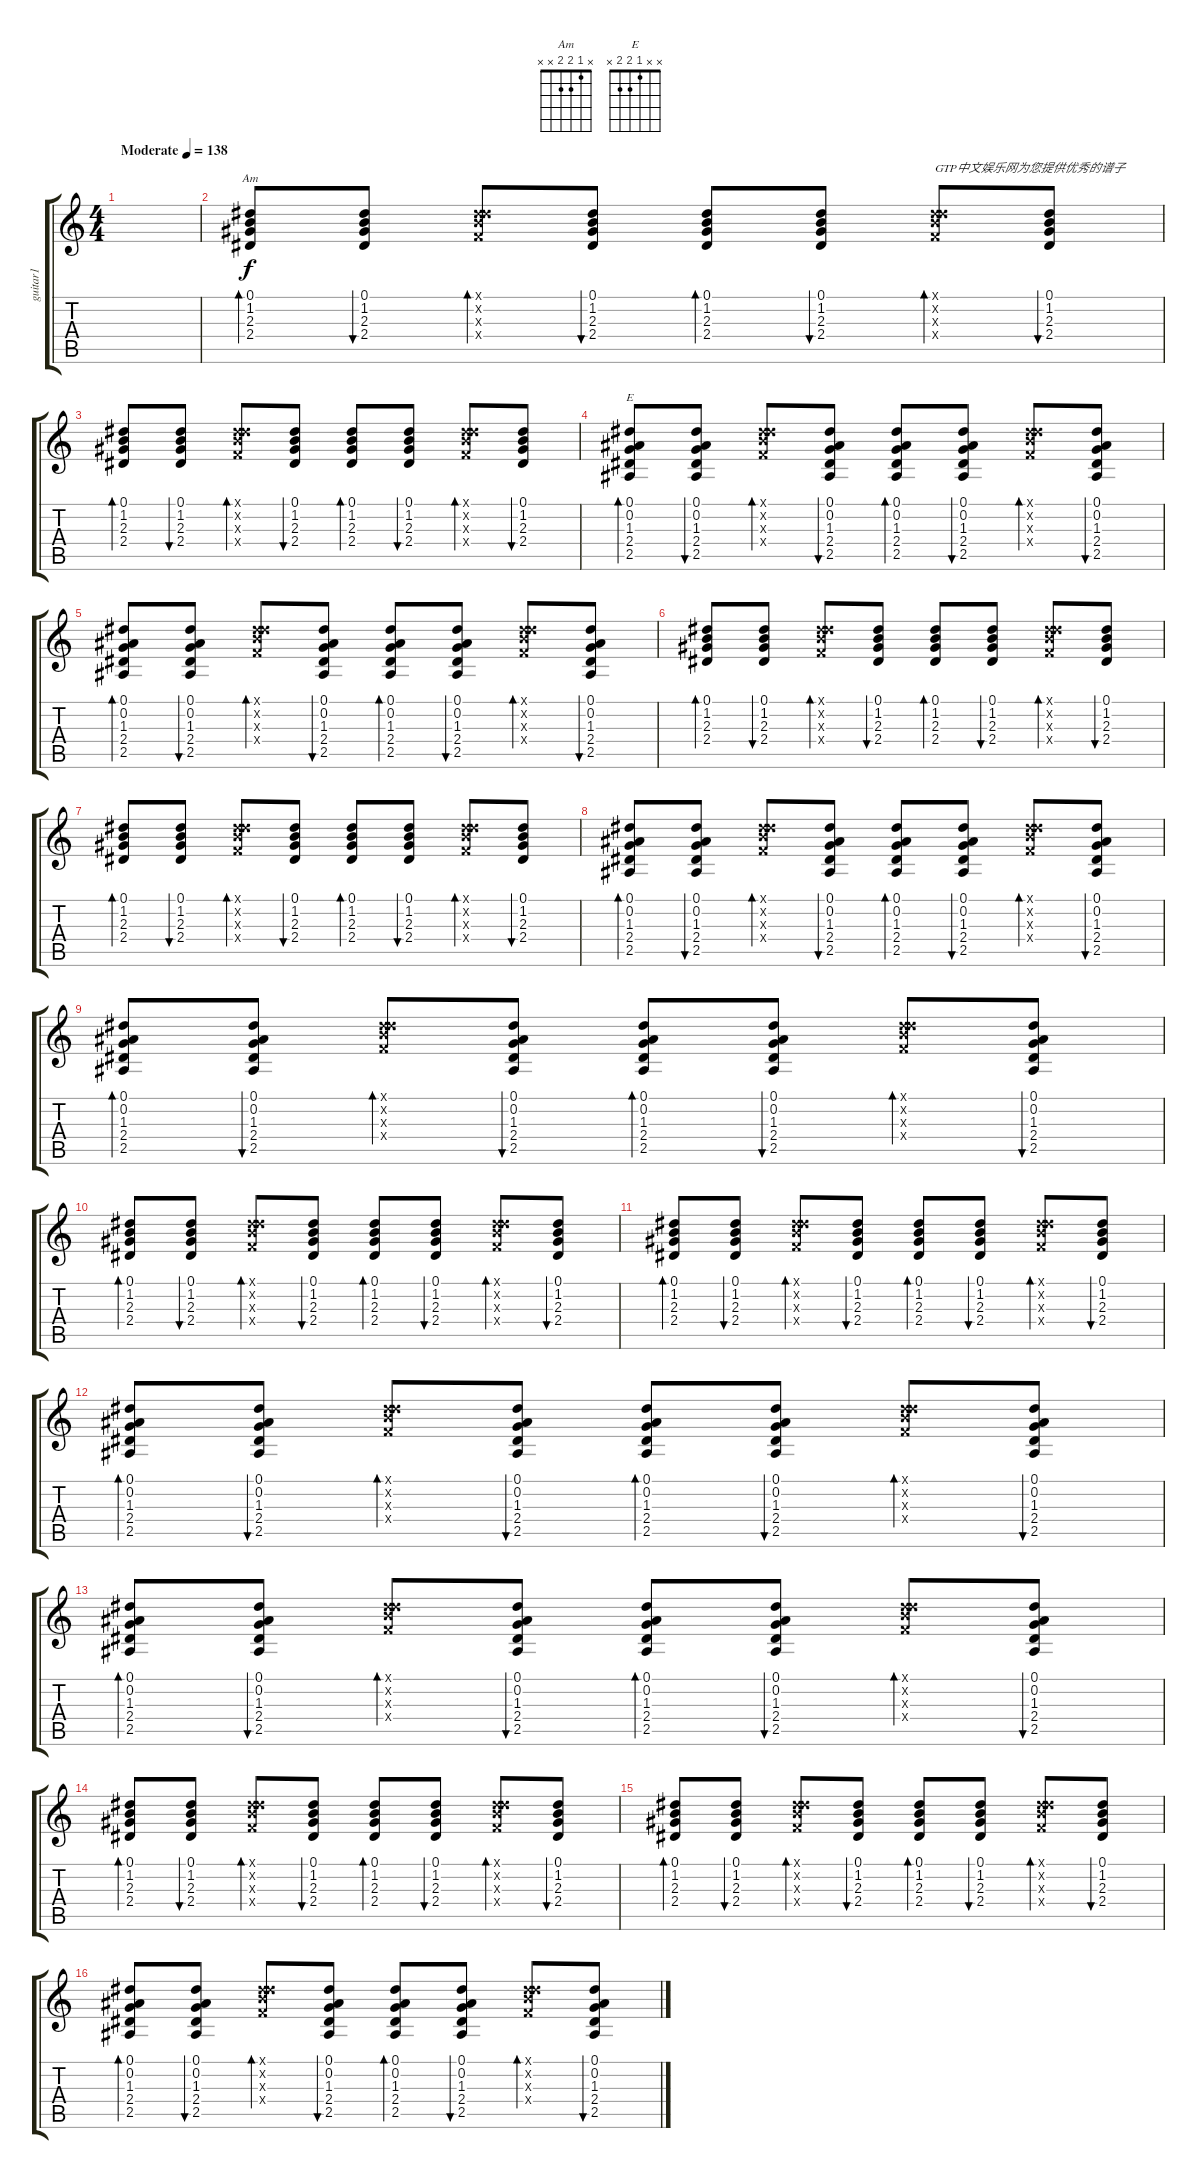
\track ("guitar1" "guitar1") {instrument acousticguitarsteel}
\staff {score tabs}
\tuning (Eb4 Bb3 Gb3 Db3 Ab2 Eb2) {hide}
\chord ("Am" x 1 2 2 x x)
\chord ("E" x x 1 2 2 x)
\ts (4 4)
\tempo (138 "Moderate")
\clef g2
\ks c
|
(0.1 1.2 2.3 2.4).8{bd 60 ch "Am"} (0.1 1.2 2.3 2.4).8{bu 60} (0.1{x} 5.2{x} 5.3{x} 4.4{x}).8{bd 60} (0.1 1.2 2.3 2.4).8{bu 60} (0.1 1.2 2.3 2.4).8{bd 60} (0.1 1.2 2.3 2.4).8{bu 60} (0.1{x} 5.2{x} 5.3{x} 4.4{x}).8{bd 60 txt "GTP中文娱乐网为您提供优秀的谱子"} (0.1 1.2 2.3 2.4).8{bu 60} |
(0.1 1.2 2.3 2.4).8{bd 60} (0.1 1.2 2.3 2.4).8{bu 60} (0.1{x} 5.2{x} 5.3{x} 4.4{x}).8{bd 60} (0.1 1.2 2.3 2.4).8{bu 60} (0.1 1.2 2.3 2.4).8{bd 60} (0.1 1.2 2.3 2.4).8{bu 60} (0.1{x} 5.2{x} 5.3{x} 4.4{x}).8{bd 60} (0.1 1.2 2.3 2.4).8{bu 60} |
(0.1 0.2 1.3 2.4 2.5).8{bd 60 ch "E"} (0.1 0.2 1.3 2.4 2.5).8{bu 60} (0.1{x} 5.2{x} 5.3{x} 4.4{x}).8{bd 60} (0.1 0.2 1.3 2.4 2.5).8{bu 60} (0.1 0.2 1.3 2.4 2.5).8{bd 60} (0.1 0.2 1.3 2.4 2.5).8{bu 60} (0.1{x} 5.2{x} 5.3{x} 4.4{x}).8{bd 60} (0.1 0.2 1.3 2.4 2.5).8{bu 60} |
(0.1 0.2 1.3 2.4 2.5).8{bd 60} (0.1 0.2 1.3 2.4 2.5).8{bu 60} (0.1{x} 5.2{x} 5.3{x} 4.4{x}).8{bd 60} (0.1 0.2 1.3 2.4 2.5).8{bu 60} (0.1 0.2 1.3 2.4 2.5).8{bd 60} (0.1 0.2 1.3 2.4 2.5).8{bu 60} (0.1{x} 5.2{x} 5.3{x} 4.4{x}).8{bd 60} (0.1 0.2 1.3 2.4 2.5).8{bu 60} |
(0.1 1.2 2.3 2.4).8{bd 60} (0.1 1.2 2.3 2.4).8{bu 60} (0.1{x} 5.2{x} 5.3{x} 4.4{x}).8{bd 60} (0.1 1.2 2.3 2.4).8{bu 60} (0.1 1.2 2.3 2.4).8{bd 60} (0.1 1.2 2.3 2.4).8{bu 60} (0.1{x} 5.2{x} 5.3{x} 4.4{x}).8{bd 60} (0.1 1.2 2.3 2.4).8{bu 60} |
(0.1 1.2 2.3 2.4).8{bd 60} (0.1 1.2 2.3 2.4).8{bu 60} (0.1{x} 5.2{x} 5.3{x} 4.4{x}).8{bd 60} (0.1 1.2 2.3 2.4).8{bu 60} (0.1 1.2 2.3 2.4).8{bd 60} (0.1 1.2 2.3 2.4).8{bu 60} (0.1{x} 5.2{x} 5.3{x} 4.4{x}).8{bd 60} (0.1 1.2 2.3 2.4).8{bu 60} |
(0.1 0.2 1.3 2.4 2.5).8{bd 60} (0.1 0.2 1.3 2.4 2.5).8{bu 60} (0.1{x} 5.2{x} 5.3{x} 4.4{x}).8{bd 60} (0.1 0.2 1.3 2.4 2.5).8{bu 60} (0.1 0.2 1.3 2.4 2.5).8{bd 60} (0.1 0.2 1.3 2.4 2.5).8{bu 60} (0.1{x} 5.2{x} 5.3{x} 4.4{x}).8{bd 60} (0.1 0.2 1.3 2.4 2.5).8{bu 60} |
(0.1 0.2 1.3 2.4 2.5).8{bd 60} (0.1 0.2 1.3 2.4 2.5).8{bu 60} (0.1{x} 5.2{x} 5.3{x} 4.4{x}).8{bd 60} (0.1 0.2 1.3 2.4 2.5).8{bu 60} (0.1 0.2 1.3 2.4 2.5).8{bd 60} (0.1 0.2 1.3 2.4 2.5).8{bu 60} (0.1{x} 5.2{x} 5.3{x} 4.4{x}).8{bd 60} (0.1 0.2 1.3 2.4 2.5).8{bu 60} |
(0.1 1.2 2.3 2.4).8{bd 60} (0.1 1.2 2.3 2.4).8{bu 60} (0.1{x} 5.2{x} 5.3{x} 4.4{x}).8{bd 60} (0.1 1.2 2.3 2.4).8{bu 60} (0.1 1.2 2.3 2.4).8{bd 60} (0.1 1.2 2.3 2.4).8{bu 60} (0.1{x} 5.2{x} 5.3{x} 4.4{x}).8{bd 60} (0.1 1.2 2.3 2.4).8{bu 60} |
(0.1 1.2 2.3 2.4).8{bd 60} (0.1 1.2 2.3 2.4).8{bu 60} (0.1{x} 5.2{x} 5.3{x} 4.4{x}).8{bd 60} (0.1 1.2 2.3 2.4).8{bu 60} (0.1 1.2 2.3 2.4).8{bd 60} (0.1 1.2 2.3 2.4).8{bu 60} (0.1{x} 5.2{x} 5.3{x} 4.4{x}).8{bd 60} (0.1 1.2 2.3 2.4).8{bu 60} |
(0.1 0.2 1.3 2.4 2.5).8{bd 60} (0.1 0.2 1.3 2.4 2.5).8{bu 60} (0.1{x} 5.2{x} 5.3{x} 4.4{x}).8{bd 60} (0.1 0.2 1.3 2.4 2.5).8{bu 60} (0.1 0.2 1.3 2.4 2.5).8{bd 60} (0.1 0.2 1.3 2.4 2.5).8{bu 60} (0.1{x} 5.2{x} 5.3{x} 4.4{x}).8{bd 60} (0.1 0.2 1.3 2.4 2.5).8{bu 60} |
(0.1 0.2 1.3 2.4 2.5).8{bd 60} (0.1 0.2 1.3 2.4 2.5).8{bu 60} (0.1{x} 5.2{x} 5.3{x} 4.4{x}).8{bd 60} (0.1 0.2 1.3 2.4 2.5).8{bu 60} (0.1 0.2 1.3 2.4 2.5).8{bd 60} (0.1 0.2 1.3 2.4 2.5).8{bu 60} (0.1{x} 5.2{x} 5.3{x} 4.4{x}).8{bd 60} (0.1 0.2 1.3 2.4 2.5).8{bu 60} |
(0.1 1.2 2.3 2.4).8{bd 60} (0.1 1.2 2.3 2.4).8{bu 60} (0.1{x} 5.2{x} 5.3{x} 4.4{x}).8{bd 60} (0.1 1.2 2.3 2.4).8{bu 60} (0.1 1.2 2.3 2.4).8{bd 60} (0.1 1.2 2.3 2.4).8{bu 60} (0.1{x} 5.2{x} 5.3{x} 4.4{x}).8{bd 60} (0.1 1.2 2.3 2.4).8{bu 60} |
(0.1 1.2 2.3 2.4).8{bd 60} (0.1 1.2 2.3 2.4).8{bu 60} (0.1{x} 5.2{x} 5.3{x} 4.4{x}).8{bd 60} (0.1 1.2 2.3 2.4).8{bu 60} (0.1 1.2 2.3 2.4).8{bd 60} (0.1 1.2 2.3 2.4).8{bu 60} (0.1{x} 5.2{x} 5.3{x} 4.4{x}).8{bd 60} (0.1 1.2 2.3 2.4).8{bu 60} |
(0.1 0.2 1.3 2.4 2.5).8{bd 60} (0.1 0.2 1.3 2.4 2.5).8{bu 60} (0.1{x} 5.2{x} 5.3{x} 4.4{x}).8{bd 60} (0.1 0.2 1.3 2.4 2.5).8{bu 60} (0.1 0.2 1.3 2.4 2.5).8{bd 60} (0.1 0.2 1.3 2.4 2.5).8{bu 60} (0.1{x} 5.2{x} 5.3{x} 4.4{x}).8{bd 60} (0.1 0.2 1.3 2.4 2.5).8{bu 60}
